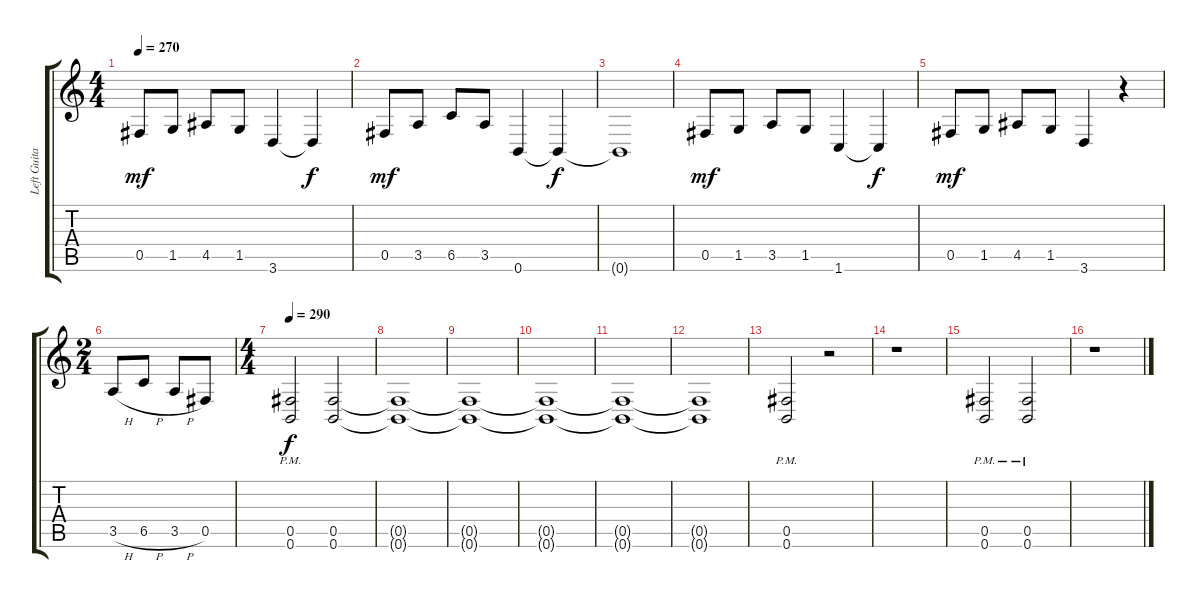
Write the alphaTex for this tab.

\track ("Left Guitar" "Left Guita") {instrument distortionguitar}
\staff {score tabs}
\tuning (Db4 Ab3 E3 B2 Gb2 B1) {hide}
\ts (4 4)
\tempo 270
\clef g2
\ks c
0.5.8{dy mf} 1.5.8 4.5.8 1.5.8 3.6.4 3.6{t}.4{dy f} |
0.5.8{dy mf} 3.5.8 6.5.8 3.5.8 0.6.4 0.6{t}.4{dy f} |
0.6{t}.1 |
0.5.8{dy mf} 1.5.8 3.5.8 1.5.8 1.6.4 1.6{t}.4{dy f} |
0.5.8{dy mf} 1.5.8 4.5.8 1.5.8 3.6.4 r.4 |
\ts (2 4)
3.5{h}.8 6.5{h}.8 3.5{h}.8 0.5.8 |
\ts (4 4)
\tempo 290
(0.5{pm} 0.6{pm}).2{dy f} (0.5 0.6).2 |
(0.5{t} 0.6{t}).1 |
(0.5{t} 0.6{t}).1 |
(0.5{t} 0.6{t}).1 |
(0.5{t} 0.6{t}).1 |
(0.5{t} 0.6{t}).1 |
(0.5{pm} 0.6{pm}).2 r.2 |
r.1 |
(0.5{pm} 0.6{pm}).2 (0.5{pm} 0.6{pm}).2 |
r.1
